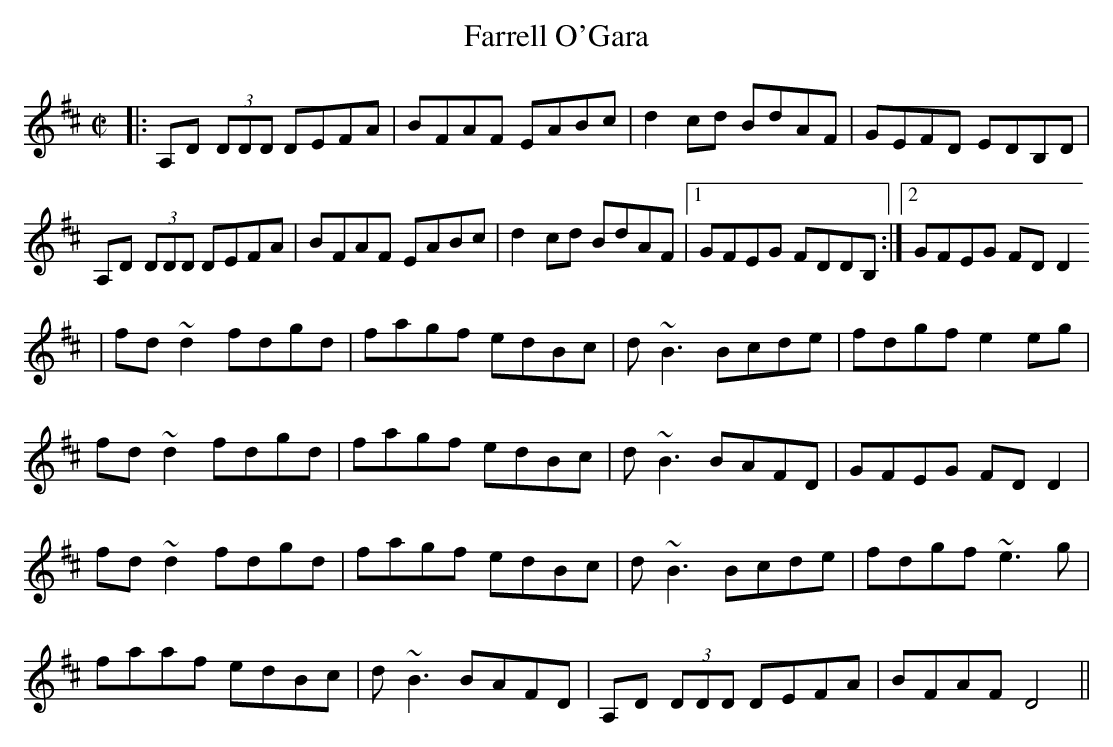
X:1
T:Farrell O'Gara
M:C|
K:D
|: A,D (3DDD DEFA|BFAF EABc|d2cd BdAF|GEFD EDB,D|
A,D (3DDD DEFA|BFAF EABc|d2cd BdAF|1 GFEG FDDB,:|2 GFEG FDD2
| fd~d2 fdgd | fagf edBc| d~B3 Bcde|fdgf e2eg|
fd~d2 fdgd|fagf edBc|d~B3 BAFD|GFEG FDD2|
fd~d2 fdgd|fagf edBc|d~B3 Bcde|fdgf ~e3g|
faaf edBc|d~B3 BAFD | A,D (3DDD DEFA | BFAF D4||
